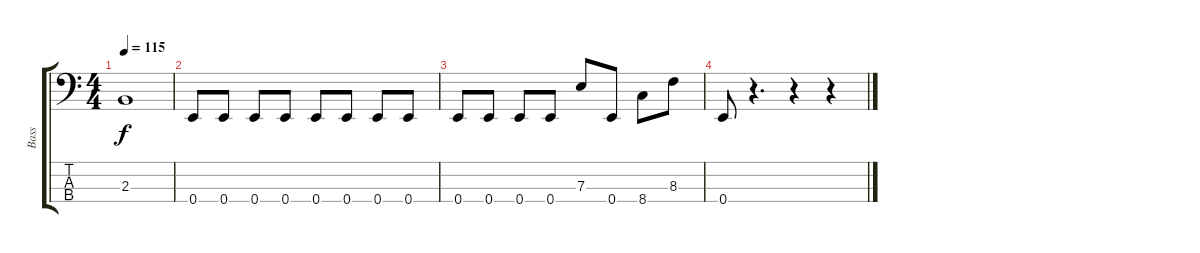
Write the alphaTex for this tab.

\track ("Bass" "Bass") {instrument electricbassfinger}
\staff {score tabs}
\tuning (G2 D2 A1 E1) {hide}
\ts (4 4)
\tempo 115
\clef f4
\ks c
2.3{t}.1{dy f} |
0.4.8 0.4.8 0.4.8 0.4.8 0.4.8 0.4.8 0.4.8 0.4.8 |
0.4.8 0.4.8 0.4.8 0.4.8 7.3.8 0.4.8 8.4.8 8.3.8 |
0.4.8 r.4{d} r.4 r.4
